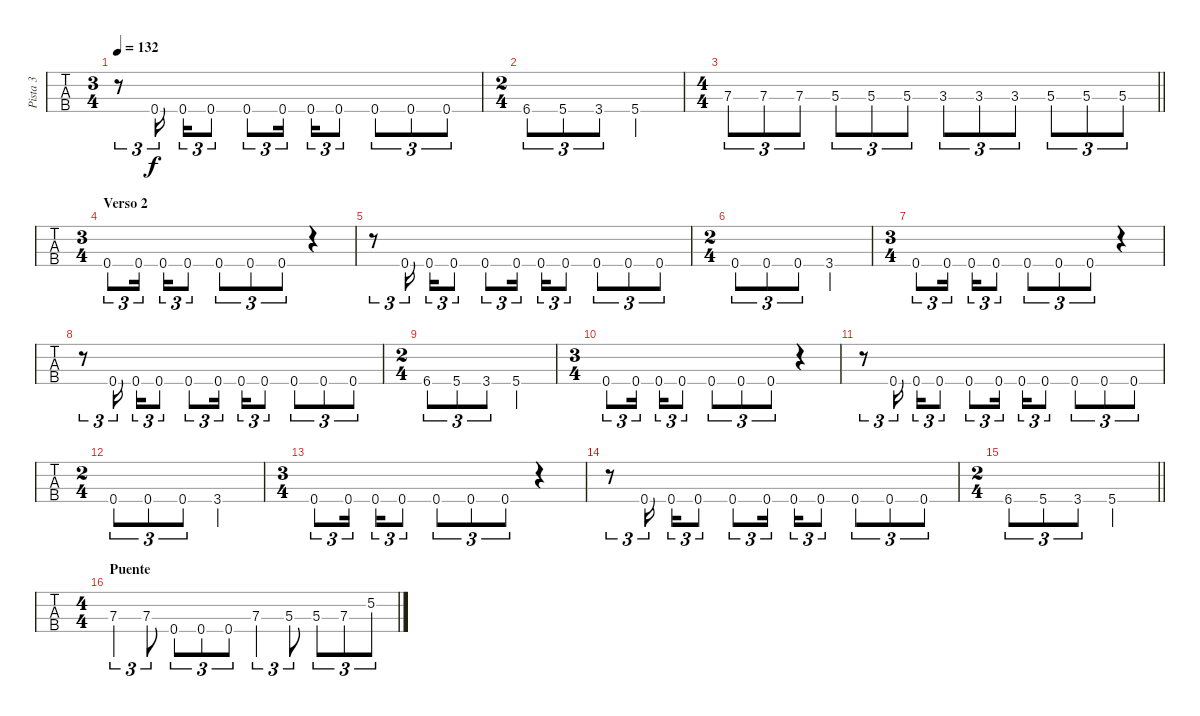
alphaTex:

\track ("Pista 3" "Pista 3") {instrument electricbassfinger}
\staff {tabs}
\tuning (Eb2 Bb1 F1 C1) {hide}
\ts (3 4)
\tempo 132
\clef f4
\ks c
r.8{tu (3 2) dy f} 0.4.16{tu (3 2) beam splitsecondary} 0.4.16{tu (3 2)} 0.4.8{tu (3 2)} 0.4.8{tu (3 2)} 0.4.16{tu (3 2) beam splitsecondary} 0.4.16{tu (3 2)} 0.4.8{tu (3 2)} 0.4.8{tu (3 2)} 0.4.8{tu (3 2)} 0.4.8{tu (3 2)} |
\ts (2 4)
6.4.8{tu (3 2)} 5.4.8{tu (3 2)} 3.4.8{tu (3 2)} 5.4.4 |
\ts (4 4)
\barLineRight lightlight
7.3.8{tu (3 2)} 7.3.8{tu (3 2)} 7.3.8{tu (3 2)} 5.3.8{tu (3 2)} 5.3.8{tu (3 2)} 5.3.8{tu (3 2)} 3.3.8{tu (3 2)} 3.3.8{tu (3 2)} 3.3.8{tu (3 2)} 5.3.8{tu (3 2)} 5.3.8{tu (3 2)} 5.3.8{tu (3 2)} |
\ts (3 4)
\section ("" "Verso 2")
0.4.8{tu (3 2)} 0.4.16{tu (3 2) beam splitsecondary} 0.4.16{tu (3 2)} 0.4.8{tu (3 2)} 0.4.8{tu (3 2)} 0.4.8{tu (3 2)} 0.4.8{tu (3 2)} r.4 |
r.8{tu (3 2)} 0.4.16{tu (3 2) beam splitsecondary} 0.4.16{tu (3 2)} 0.4.8{tu (3 2)} 0.4.8{tu (3 2)} 0.4.16{tu (3 2) beam splitsecondary} 0.4.16{tu (3 2)} 0.4.8{tu (3 2)} 0.4.8{tu (3 2)} 0.4.8{tu (3 2)} 0.4.8{tu (3 2)} |
\ts (2 4)
0.4.8{tu (3 2)} 0.4.8{tu (3 2)} 0.4.8{tu (3 2)} 3.4.4 |
\ts (3 4)
0.4.8{tu (3 2)} 0.4.16{tu (3 2) beam splitsecondary} 0.4.16{tu (3 2)} 0.4.8{tu (3 2)} 0.4.8{tu (3 2)} 0.4.8{tu (3 2)} 0.4.8{tu (3 2)} r.4 |
r.8{tu (3 2)} 0.4.16{tu (3 2) beam splitsecondary} 0.4.16{tu (3 2)} 0.4.8{tu (3 2)} 0.4.8{tu (3 2)} 0.4.16{tu (3 2) beam splitsecondary} 0.4.16{tu (3 2)} 0.4.8{tu (3 2)} 0.4.8{tu (3 2)} 0.4.8{tu (3 2)} 0.4.8{tu (3 2)} |
\ts (2 4)
6.4.8{tu (3 2)} 5.4.8{tu (3 2)} 3.4.8{tu (3 2)} 5.4.4 |
\ts (3 4)
0.4.8{tu (3 2)} 0.4.16{tu (3 2) beam splitsecondary} 0.4.16{tu (3 2)} 0.4.8{tu (3 2)} 0.4.8{tu (3 2)} 0.4.8{tu (3 2)} 0.4.8{tu (3 2)} r.4 |
r.8{tu (3 2)} 0.4.16{tu (3 2) beam splitsecondary} 0.4.16{tu (3 2)} 0.4.8{tu (3 2)} 0.4.8{tu (3 2)} 0.4.16{tu (3 2) beam splitsecondary} 0.4.16{tu (3 2)} 0.4.8{tu (3 2)} 0.4.8{tu (3 2)} 0.4.8{tu (3 2)} 0.4.8{tu (3 2)} |
\ts (2 4)
0.4.8{tu (3 2)} 0.4.8{tu (3 2)} 0.4.8{tu (3 2)} 3.4.4 |
\ts (3 4)
0.4.8{tu (3 2)} 0.4.16{tu (3 2) beam splitsecondary} 0.4.16{tu (3 2)} 0.4.8{tu (3 2)} 0.4.8{tu (3 2)} 0.4.8{tu (3 2)} 0.4.8{tu (3 2)} r.4 |
r.8{tu (3 2)} 0.4.16{tu (3 2) beam splitsecondary} 0.4.16{tu (3 2)} 0.4.8{tu (3 2)} 0.4.8{tu (3 2)} 0.4.16{tu (3 2) beam splitsecondary} 0.4.16{tu (3 2)} 0.4.8{tu (3 2)} 0.4.8{tu (3 2)} 0.4.8{tu (3 2)} 0.4.8{tu (3 2)} |
\ts (2 4)
\barLineRight lightlight
6.4.8{tu (3 2)} 5.4.8{tu (3 2)} 3.4.8{tu (3 2)} 5.4.4 |
\ts (4 4)
\section ("" "Puente")
7.3.4{tu (3 2)} 7.3.8{tu (3 2)} 0.4.8{tu (3 2)} 0.4.8{tu (3 2)} 0.4.8{tu (3 2)} 7.3.4{tu (3 2)} 5.3.8{tu (3 2)} 5.3.8{tu (3 2)} 7.3.8{tu (3 2)} 5.2.8{tu (3 2)}
